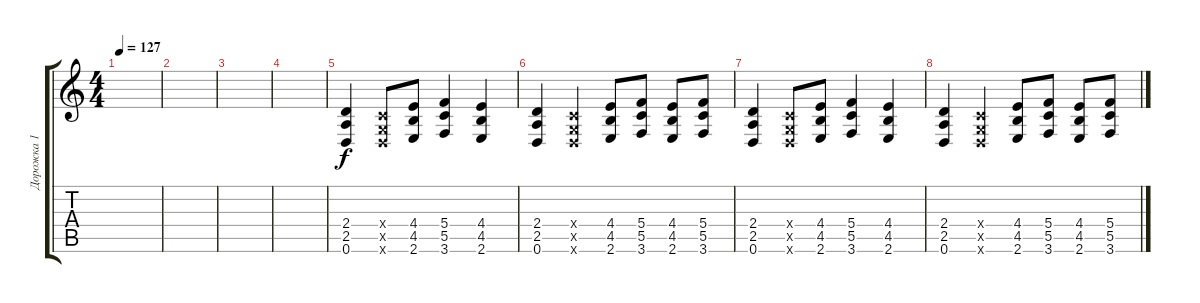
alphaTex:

\track ("Дорожка 1" "Дорожка 1") {instrument distortionguitar}
\staff {score tabs}
\tuning (D4 A3 F3 C3 G2 D2) {hide}
\ts (4 4)
\tempo 127
\clef g2
\ks c
|
|
|
|
(2.4 2.5 0.6).4 (0.4{x} 0.5{x} 0.6{x}).8 (4.4 4.5 2.6).8 (5.4 5.5 3.6).4 (4.4 4.5 2.6).4 |
(2.4 2.5 0.6).4 (0.4{x} 0.5{x} 0.6{x}).4 (4.4 4.5 2.6).8 (5.4 5.5 3.6).8 (4.4 4.5 2.6).8 (5.4 5.5 3.6).8 |
(2.4 2.5 0.6).4 (0.4{x} 0.5{x} 0.6{x}).8 (4.4 4.5 2.6).8 (5.4 5.5 3.6).4 (4.4 4.5 2.6).4 |
(2.4 2.5 0.6).4 (0.4{x} 0.5{x} 0.6{x}).4 (4.4 4.5 2.6).8 (5.4 5.5 3.6).8 (4.4 4.5 2.6).8 (5.4 5.5 3.6).8
